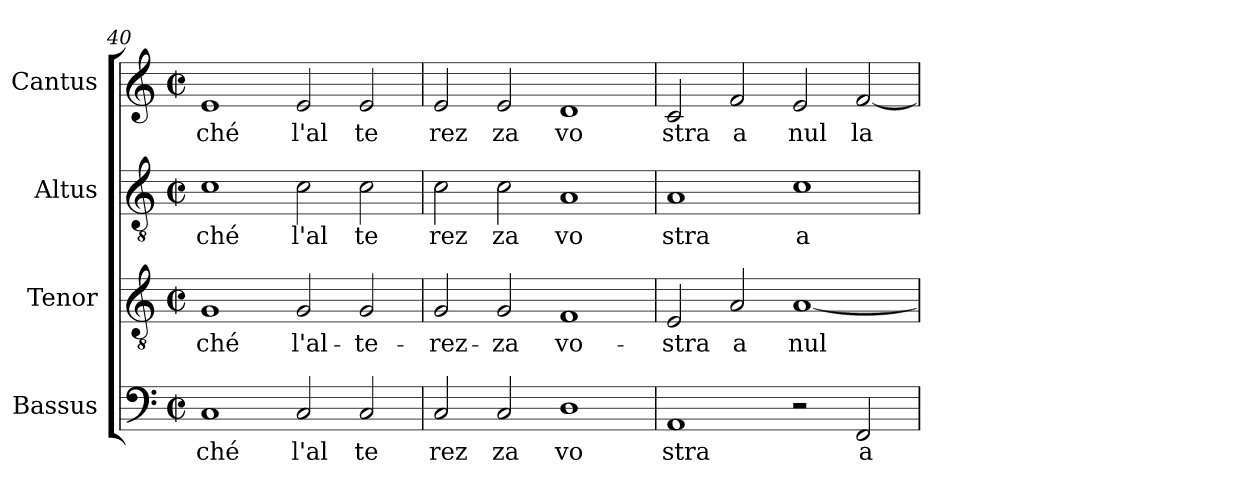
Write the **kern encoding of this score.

**kern	**text	**kern	**text	**kern	**text	**kern	**text
*part4	*part4	*part3	*part3	*part2	*part2	*part1	*part1
*staff4	*staff4	*staff3	*staff3	*staff2	*staff2	*staff1	*staff1
*I"Bassus	*	*I"Tenor	*	*I"Altus	*	*I"Cantus	*
*clefF4	*	*clefGv2	*	*clefGv2	*	*clefG2	*
*M2/2	*	*M2/2	*	*M2/2	*	*M2/2	*
*met(c|)	*	*met(c|)	*	*met(c|)	*	*met(c|)	*
=40	=40	=40	=40	=40	=40	=40	=40
!	!LO:LY:b:cj	!	!LO:LY:b:cj	!	!LO:LY:b:cj	!	!LO:LY:b:cj
1C	ché	1G	ché	1c	ché	1e	ché
!	!LO:LY:b:cj	!	!LO:LY:b:cj	!	!LO:LY:b:cj	!	!LO:LY:b:cj
2C/	l'al	2G/	l'al-	2c\	l'al	2e/	l'al
!	!LO:LY:b:cj	!	!LO:LY:b:cj	!	!LO:LY:b:cj	!	!LO:LY:b:cj
2C/	te	2G/	-te-	2c\	te	2e/	te
=41	=41	=41	=41	=41	=41	=41	=41
!	!LO:LY:b:cj	!	!LO:LY:b:cj	!	!LO:LY:b:cj	!	!LO:LY:b:cj
2C/	rez	2G/	-rez-	2c\	rez	2e/	rez
!	!LO:LY:b:cj	!	!LO:LY:b:cj	!	!LO:LY:b:cj	!	!LO:LY:b:cj
2C/	za	2G/	-za	2c\	za	2e/	za
!	!LO:LY:b:cj	!	!LO:LY:b:cj	!	!LO:LY:b:cj	!	!LO:LY:b:cj
1D	vo	1F	vo-	1A	vo	1d	vo
=42	=42	=42	=42	=42	=42	=42	=42
!	!LO:LY:b:cj	!	!LO:LY:b:cj	!	!LO:LY:b:cj	!	!LO:LY:b:cj
1AA	stra	2E/	-stra	1A	stra	2c/	stra
!	!	!	!LO:LY:b:cj	!	!	!	!LO:LY:b:cj
.	.	2A/	a	.	.	2f/	a
!	!	!	!LO:LY:b:cj	!	!LO:LY:b:cj	!	!LO:LY:b:cj
2r	.	[<1A	nul-	1c	a	2e/	nul
!	!LO:LY:b:cj	!	!	!	!	!	!LO:LY:b:cj
2FF/	a	.	.	.	.	[<2f/	la
=	=	=	=	=	=	=	=
*-	*-	*-	*-	*-	*-	*-	*-
